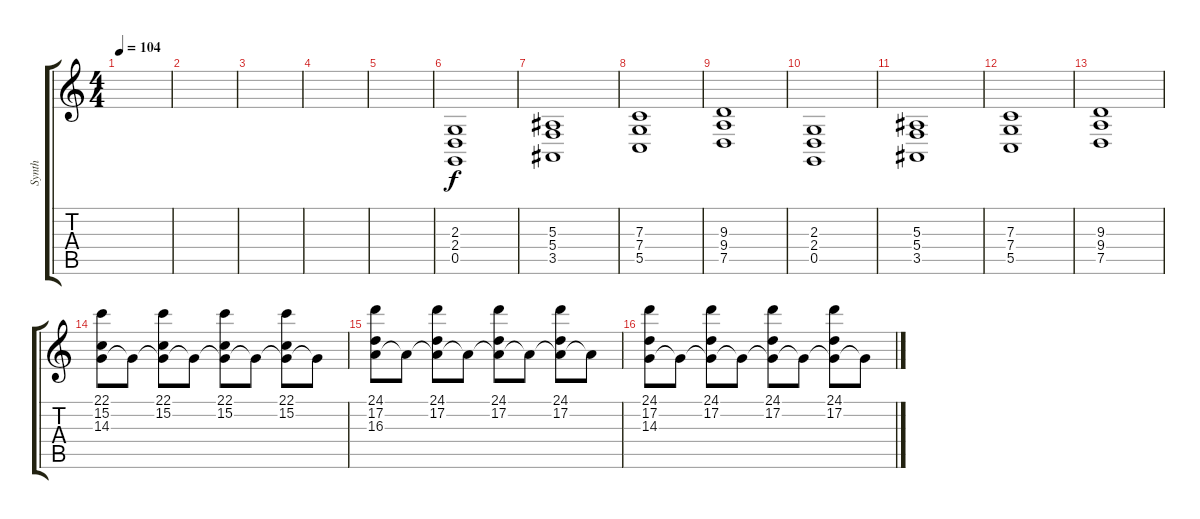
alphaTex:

\track ("Synth" "Synth") {instrument panflute}
\staff {score tabs}
\tuning (D4 A3 F3 C3 G2 D2) {hide}
\ts (4 4)
\tempo 104
\clef g2
\ks c
|
|
|
|
|
(2.3 2.4 0.5).1 |
(5.3 5.4 3.5).1 |
(7.3 7.4 5.5).1 |
(9.3 9.4 7.5).1 |
(2.3 2.4 0.5).1 |
(5.3 5.4 3.5).1 |
(7.3 7.4 5.5).1 |
(9.3 9.4 7.5).1 |
(22.1 15.2 14.3).8{volume 11 instrument stringensemble1} 14.3{t}.8 (22.1 15.2 14.3{t}).8 14.3{t}.8 (22.1 15.2 14.3{t}).8 14.3{t}.8 (22.1 15.2 14.3{t}).8 14.3{t}.8 |
(24.1 17.2 16.3).8 16.3{t}.8 (24.1 17.2 16.3{t}).8 16.3{t}.8 (24.1 17.2 16.3{t}).8 16.3{t}.8 (24.1 17.2 16.3{t}).8 16.3{t}.8 |
(24.1 17.2 14.3).8 14.3{t}.8 (24.1 17.2 14.3{t}).8 14.3{t}.8 (24.1 17.2 14.3{t}).8 14.3{t}.8 (24.1 17.2 14.3{t}).8 14.3{t}.8
